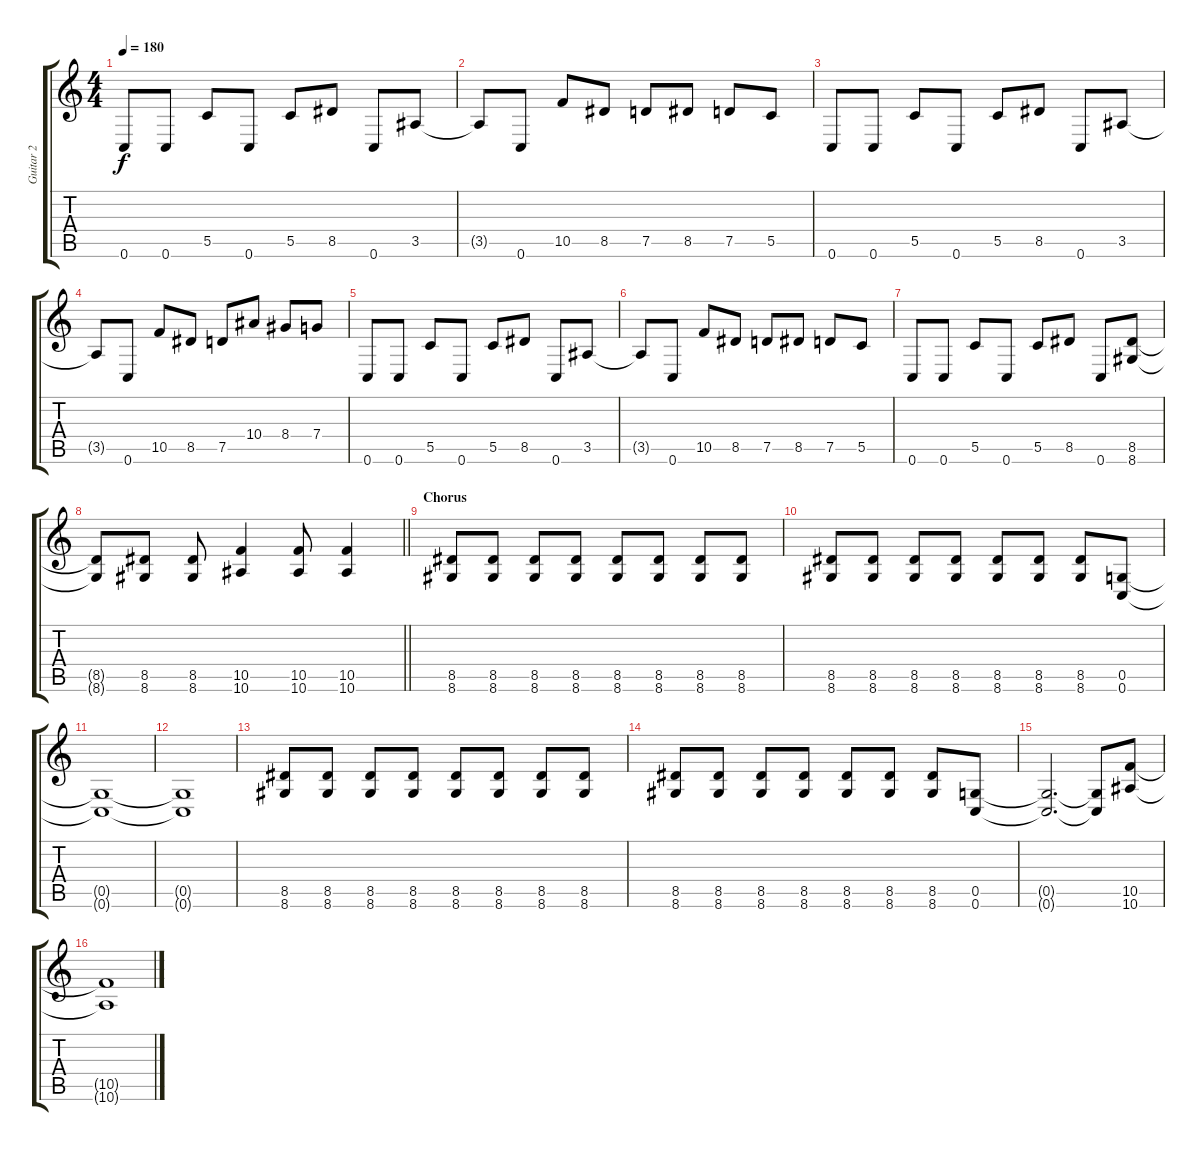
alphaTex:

\track ("Guitar 2" "Guitar 2") {instrument overdrivenguitar}
\staff {score tabs}
\tuning (D4 A3 F3 C3 G2 C2) {hide}
\ts (4 4)
\tempo 180
\clef g2
\ks c
0.6.8{dy f} 0.6.8 5.5.8 0.6.8 5.5.8 8.5.8 0.6.8 3.5.8 |
3.5{t}.8 0.6.8 10.5.8 8.5.8 7.5.8 8.5.8 7.5.8 5.5.8 |
0.6.8 0.6.8 5.5.8 0.6.8 5.5.8 8.5.8 0.6.8 3.5.8 |
3.5{t}.8 0.6.8 10.5.8 8.5.8 7.5.8 10.4.8 8.4.8 7.4.8 |
0.6.8 0.6.8 5.5.8 0.6.8 5.5.8 8.5.8 0.6.8 3.5.8 |
3.5{t}.8 0.6.8 10.5.8 8.5.8 7.5.8 8.5.8 7.5.8 5.5.8 |
0.6.8 0.6.8 5.5.8 0.6.8 5.5.8 8.5.8 0.6.8 (8.5 8.6).8 |
\barLineRight lightlight
(8.5{t} 8.6{t}).8 (8.5 8.6).8 (8.5 8.6).8 (10.5 10.6).4 (10.5 10.6).8 (10.5 10.6).4 |
\section ("" "Chorus")
(8.5 8.6).8 (8.5 8.6).8 (8.5 8.6).8 (8.5 8.6).8 (8.5 8.6).8 (8.5 8.6).8 (8.5 8.6).8 (8.5 8.6).8 |
(8.5 8.6).8 (8.5 8.6).8 (8.5 8.6).8 (8.5 8.6).8 (8.5 8.6).8 (8.5 8.6).8 (8.5 8.6).8 (0.5 0.6).8 |
(0.5{t} 0.6{t}).1 |
(0.5{t} 0.6{t}).1 |
(8.5 8.6).8 (8.5 8.6).8 (8.5 8.6).8 (8.5 8.6).8 (8.5 8.6).8 (8.5 8.6).8 (8.5 8.6).8 (8.5 8.6).8 |
(8.5 8.6).8 (8.5 8.6).8 (8.5 8.6).8 (8.5 8.6).8 (8.5 8.6).8 (8.5 8.6).8 (8.5 8.6).8 (0.5 0.6).8 |
(0.5{t} 0.6{t}).2{d} (0.5{t} 0.6{t}).8 (10.5 10.6).8 |
(10.5{t} 10.6{t}).1
